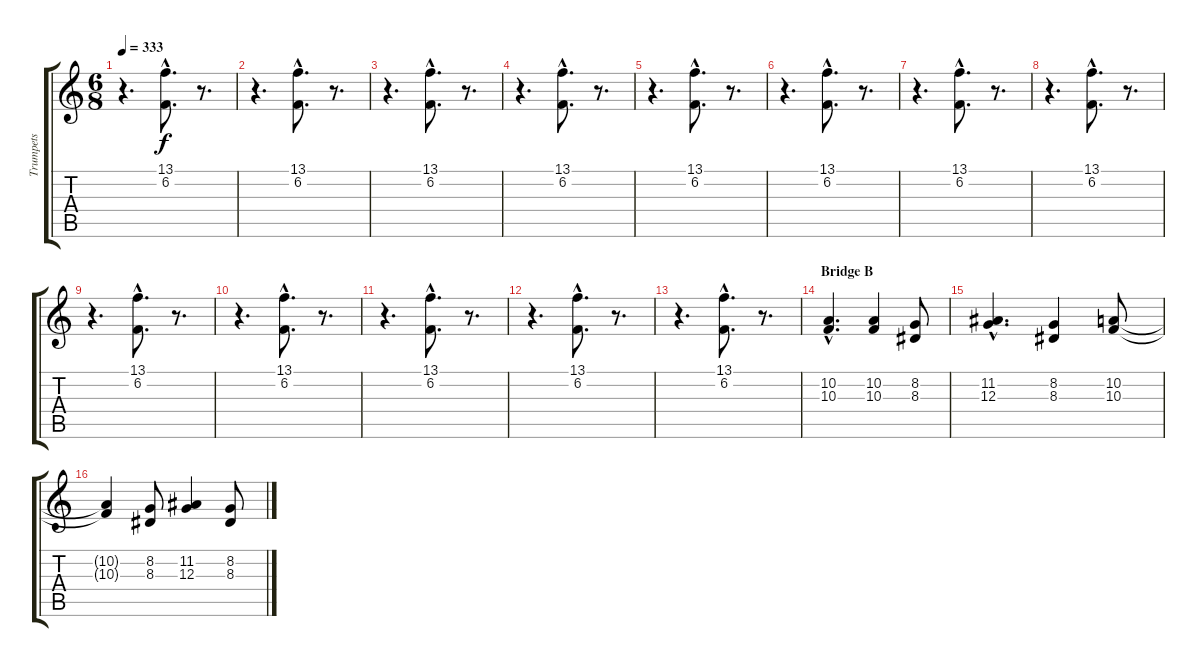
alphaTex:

\track ("Trumpets" "Trumpets") {instrument trumpet}
\staff {score tabs}
\tuning (E4 B3 G3 D3 A2 E2) {hide}
\ts (6 8)
\tempo 333
\clef g2
\ks c
r.4{d dy f} (13.1{hac} 6.2{hac}).8{d} r.8{d} |
r.4{d} (13.1{hac} 6.2{hac}).8{d} r.8{d} |
r.4{d} (13.1{hac} 6.2{hac}).8{d} r.8{d} |
r.4{d} (13.1{hac} 6.2{hac}).8{d} r.8{d} |
r.4{d} (13.1{hac} 6.2{hac}).8{d} r.8{d} |
r.4{d} (13.1{hac} 6.2{hac}).8{d} r.8{d} |
r.4{d} (13.1{hac} 6.2{hac}).8{d} r.8{d} |
r.4{d} (13.1{hac} 6.2{hac}).8{d} r.8{d} |
r.4{d} (13.1{hac} 6.2{hac}).8{d} r.8{d} |
r.4{d} (13.1{hac} 6.2{hac}).8{d} r.8{d} |
r.4{d} (13.1{hac} 6.2{hac}).8{d} r.8{d} |
r.4{d} (13.1{hac} 6.2{hac}).8{d} r.8{d} |
r.4{d} (13.1{hac} 6.2{hac}).8{d} r.8{d} |
\section ("" "Bridge B")
(10.2{hac} 10.3{hac}).4{d} (10.2 10.3).4 (8.2 8.3).8 |
(11.2{hac} 12.3{hac}).4{d} (8.2 8.3).4 (10.2 10.3).8 |
(10.2{t} 10.3{t}).4 (8.2 8.3).8 (11.2 12.3).4 (8.2 8.3).8
